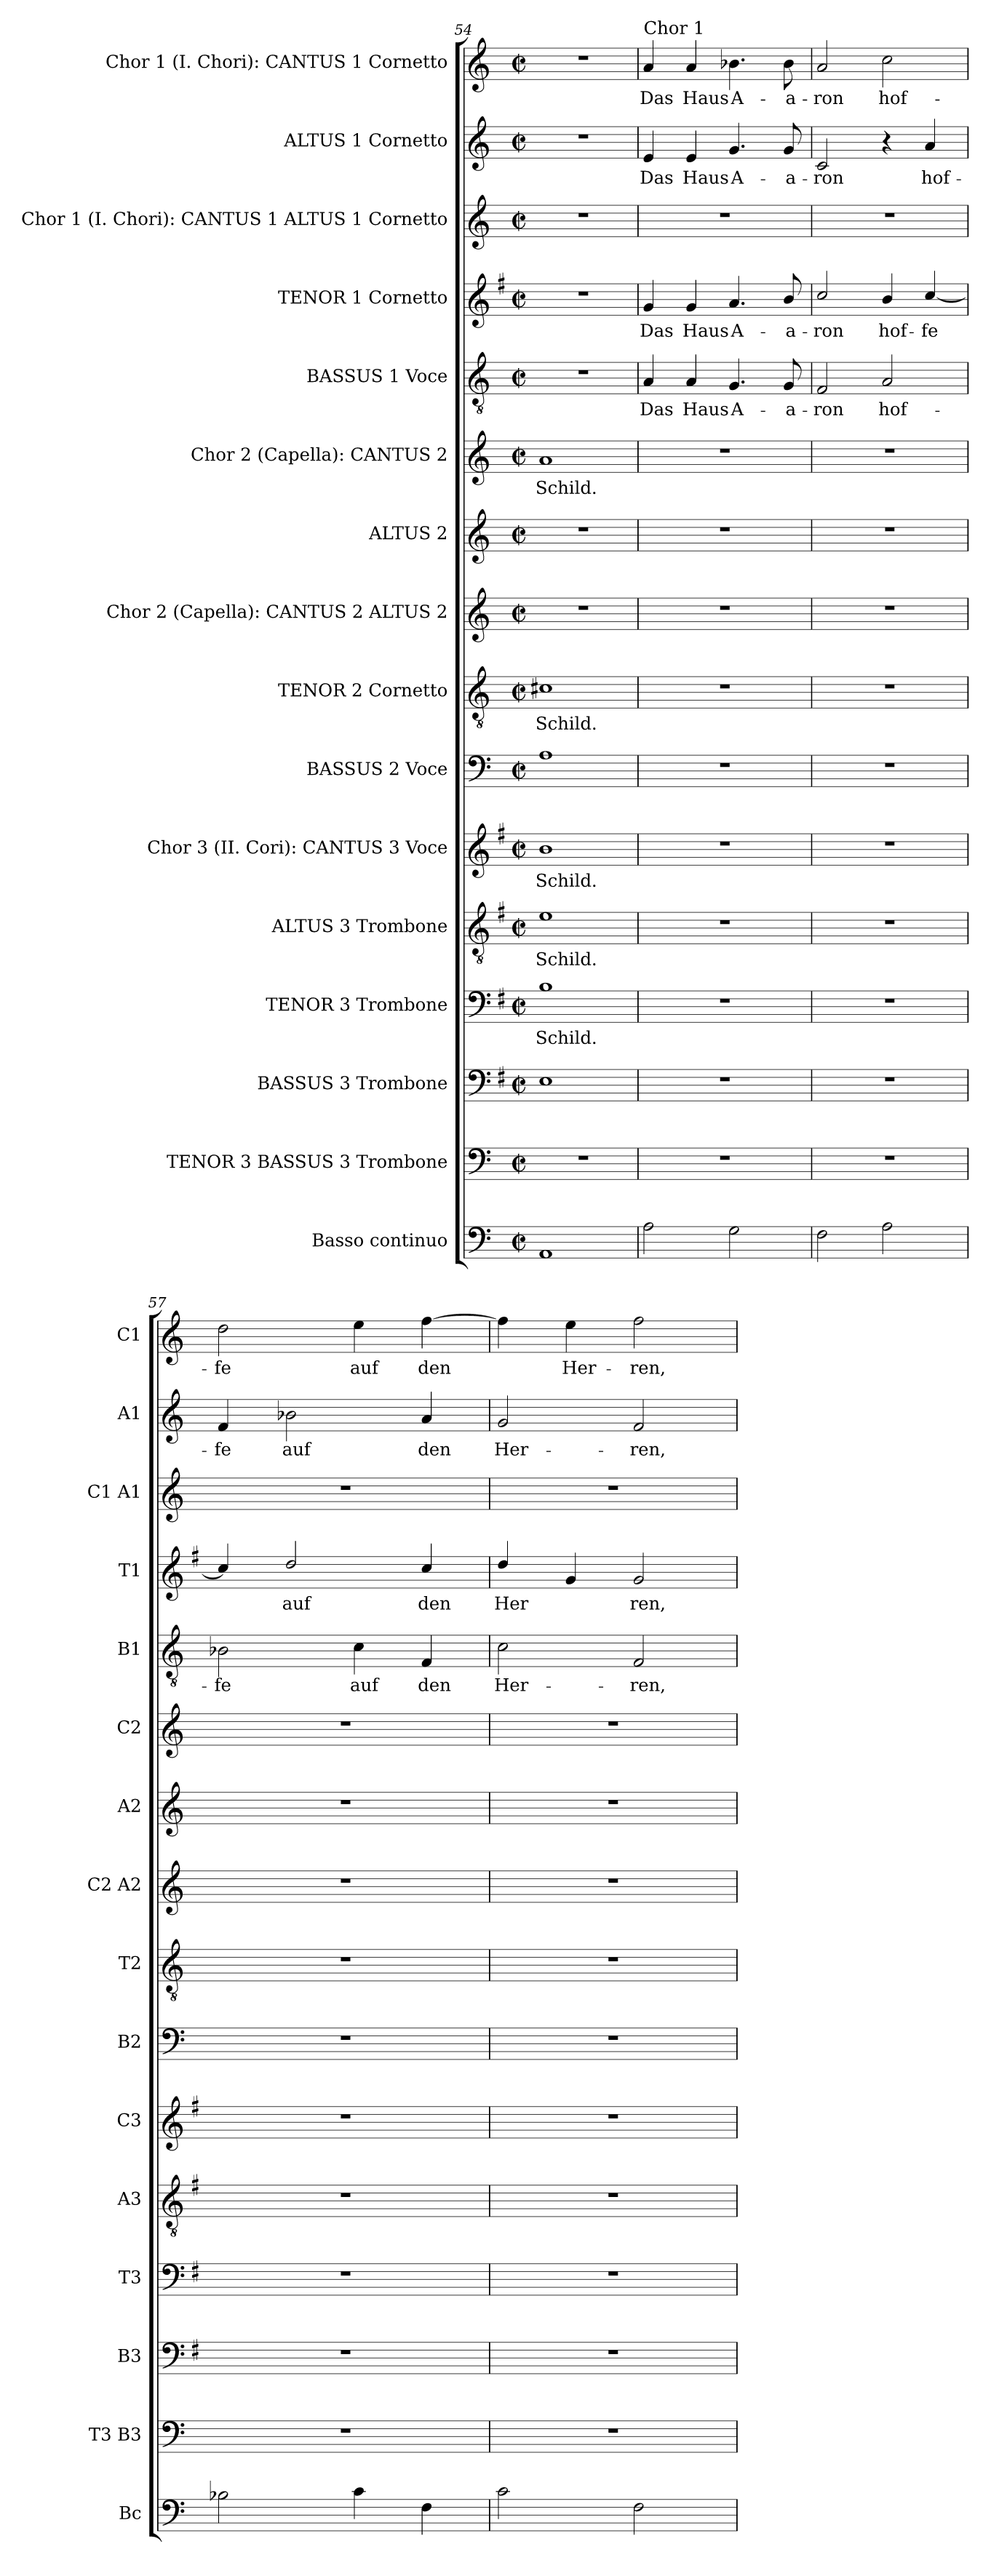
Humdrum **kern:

**kern	**kern	**kern	**kern	**text	**kern	**text	**kern	**text	**kern	**kern	**text	**kern	**kern	**kern	**text	**kern	**text	**kern	**text	**kern	**kern	**text	**kern	**text
*part16	*part15	*part14	*part13	*part13	*part12	*part12	*part11	*part11	*part10	*part9	*part9	*part8	*part7	*part6	*part6	*part5	*part5	*part4	*part4	*part3	*part2	*part2	*part1	*part1
*staff16	*staff15	*staff14	*staff13	*staff13	*staff12	*staff12	*staff11	*staff11	*staff10	*staff9	*staff9	*staff8	*staff7	*staff6	*staff6	*staff5	*staff5	*staff4	*staff4	*staff3	*staff2	*staff2	*staff1	*staff1
*I"Basso continuo	*I"TENOR 3 BASSUS 3 Trombone	*I"BASSUS 3 Trombone	*I"TENOR 3 Trombone	*	*I"ALTUS 3 Trombone	*	*I"Chor 3 (II. Cori): CANTUS 3 Voce	*	*I"BASSUS 2 Voce	*I"TENOR 2 Cornetto	*	*I"Chor 2 (Capella): CANTUS 2 ALTUS 2	*I"ALTUS 2	*I"Chor 2 (Capella): CANTUS 2	*	*I"BASSUS 1 Voce	*	*I"TENOR 1 Cornetto	*	*I"Chor 1 (I. Chori): CANTUS 1 ALTUS 1 Cornetto	*I"ALTUS 1 Cornetto	*	*I"Chor 1 (I. Chori): CANTUS 1 Cornetto	*
*I'Bc	*I'T3 B3	*I'B3	*I'T3	*	*I'A3	*	*I'C3	*	*I'B2	*I'T2	*	*I'C2 A2	*I'A2	*I'C2	*	*I'B1	*	*I'T1	*	*I'C1 A1	*I'A1	*	*I'C1	*
*clefF4	*clefF4	*clefF4	*clefF4	*	*clefGv2	*	*clefG2	*	*clefF4	*clefGv2	*	*clefG2	*clefG2	*clefG2	*	*clefGv2	*	*clefG2	*	*clefG2	*clefG2	*	*clefG2	*
*	*	*ITrd4c7	*ITrd4c7	*	*ITrd4c7	*	*ITrd4c7	*	*	*	*	*	*	*	*	*	*	*ITrd4c7	*	*	*	*	*	*
*k[]	*k[]	*k[]	*k[]	*	*k[]	*	*k[]	*	*k[]	*k[]	*	*k[]	*k[]	*k[]	*	*k[]	*	*k[]	*	*k[]	*k[]	*	*k[]	*
*M2/2	*M2/2	*M2/2	*M2/2	*	*M2/2	*	*M2/2	*	*M2/2	*M2/2	*	*M2/2	*M2/2	*M2/2	*	*M2/2	*	*M2/2	*	*M2/2	*M2/2	*	*M2/2	*
*met(c|)	*met(c|)	*met(c|)	*met(c|)	*	*met(c|)	*	*met(c|)	*	*met(c|)	*met(c|)	*	*met(c|)	*met(c|)	*met(c|)	*	*met(c|)	*	*met(c|)	*	*met(c|)	*met(c|)	*	*met(c|)	*
=54	=54	=54	=54	=54	=54	=54	=54	=54	=54	=54	=54	=54	=54	=54	=54	=54	=54	=54	=54	=54	=54	=54	=54	=54
1AA	1r	1AA	1E	Schild.	1A	Schild.	1e	Schild.	1A	1c#X	Schild.	1r	1r	1a	Schild.	1r	.	1r	.	1r	1r	.	1r	.
!!LO:LB:g=z
=55	=55	=55	=55	=55	=55	=55	=55	=55	=55	=55	=55	=55	=55	=55	=55	=55	=55	=55	=55	=55	=55	=55	=55	=55
!	!	!	!	!	!	!	!	!	!	!	!	!	!	!	!	!	!	!	!	!	!	!	!LO:TX:a:t=Chor 1	!
2A\	1r	1r	1r	.	1r	.	1r	.	1r	1r	.	1r	1r	1r	.	4A/	Das	4c/	Das	1r	4e/	Das	4a/	Das
.	.	.	.	.	.	.	.	.	.	.	.	.	.	.	.	4A/	Haus	4c/	Haus	.	4e/	Haus	4a/	Haus
2G\	.	.	.	.	.	.	.	.	.	.	.	.	.	.	.	4.G/	A-	4.d/	A-	.	4.g/	A-	4.b-X\	A-
.	.	.	.	.	.	.	.	.	.	.	.	.	.	.	.	8G/	a-	8e/	a-	.	8g/	a-	8b-\	a-
=56	=56	=56	=56	=56	=56	=56	=56	=56	=56	=56	=56	=56	=56	=56	=56	=56	=56	=56	=56	=56	=56	=56	=56	=56
2F\	1r	1r	1r	.	1r	.	1r	.	1r	1r	.	1r	1r	1r	.	2F/	ron	2f/	ron	1r	2c/	ron	2a/	ron
2A\	.	.	.	.	.	.	.	.	.	.	.	.	.	.	.	2A/	hof-	4e/	hof-	.	4r	.	2cc\	hof-
.	.	.	.	.	.	.	.	.	.	.	.	.	.	.	.	.	.	[4f/	fe	.	4a/	hof-	.	.
=57	=57	=57	=57	=57	=57	=57	=57	=57	=57	=57	=57	=57	=57	=57	=57	=57	=57	=57	=57	=57	=57	=57	=57	=57
2B-X\	1r	1r	1r	.	1r	.	1r	.	1r	1r	.	1r	1r	1r	.	2B-X\	fe	4f/]	.	1r	4f/	fe	2dd\	fe
.	.	.	.	.	.	.	.	.	.	.	.	.	.	.	.	.	.	2g/	auf	.	2b-X\	auf	.	.
4c\	.	.	.	.	.	.	.	.	.	.	.	.	.	.	.	4c\	auf	.	.	.	.	.	4ee\	auf
4F\	.	.	.	.	.	.	.	.	.	.	.	.	.	.	.	4F/	den	4f/	den	.	4a/	den	[4ff\	den
=58	=58	=58	=58	=58	=58	=58	=58	=58	=58	=58	=58	=58	=58	=58	=58	=58	=58	=58	=58	=58	=58	=58	=58	=58
2c\	1r	1r	1r	.	1r	.	1r	.	1r	1r	.	1r	1r	1r	.	2c\	Her-	4g/	Her	1r	2g/	Her-	4ff\]	.
.	.	.	.	.	.	.	.	.	.	.	.	.	.	.	.	.	.	4c/	.	.	.	.	4ee\	Her-
2F\	.	.	.	.	.	.	.	.	.	.	.	.	.	.	.	2F/	ren,	2c/	ren,	.	2f/	ren,	2ff\	ren,
=	=	=	=	=	=	=	=	=	=	=	=	=	=	=	=	=	=	=	=	=	=	=	=	=
*-	*-	*-	*-	*-	*-	*-	*-	*-	*-	*-	*-	*-	*-	*-	*-	*-	*-	*-	*-	*-	*-	*-	*-	*-
